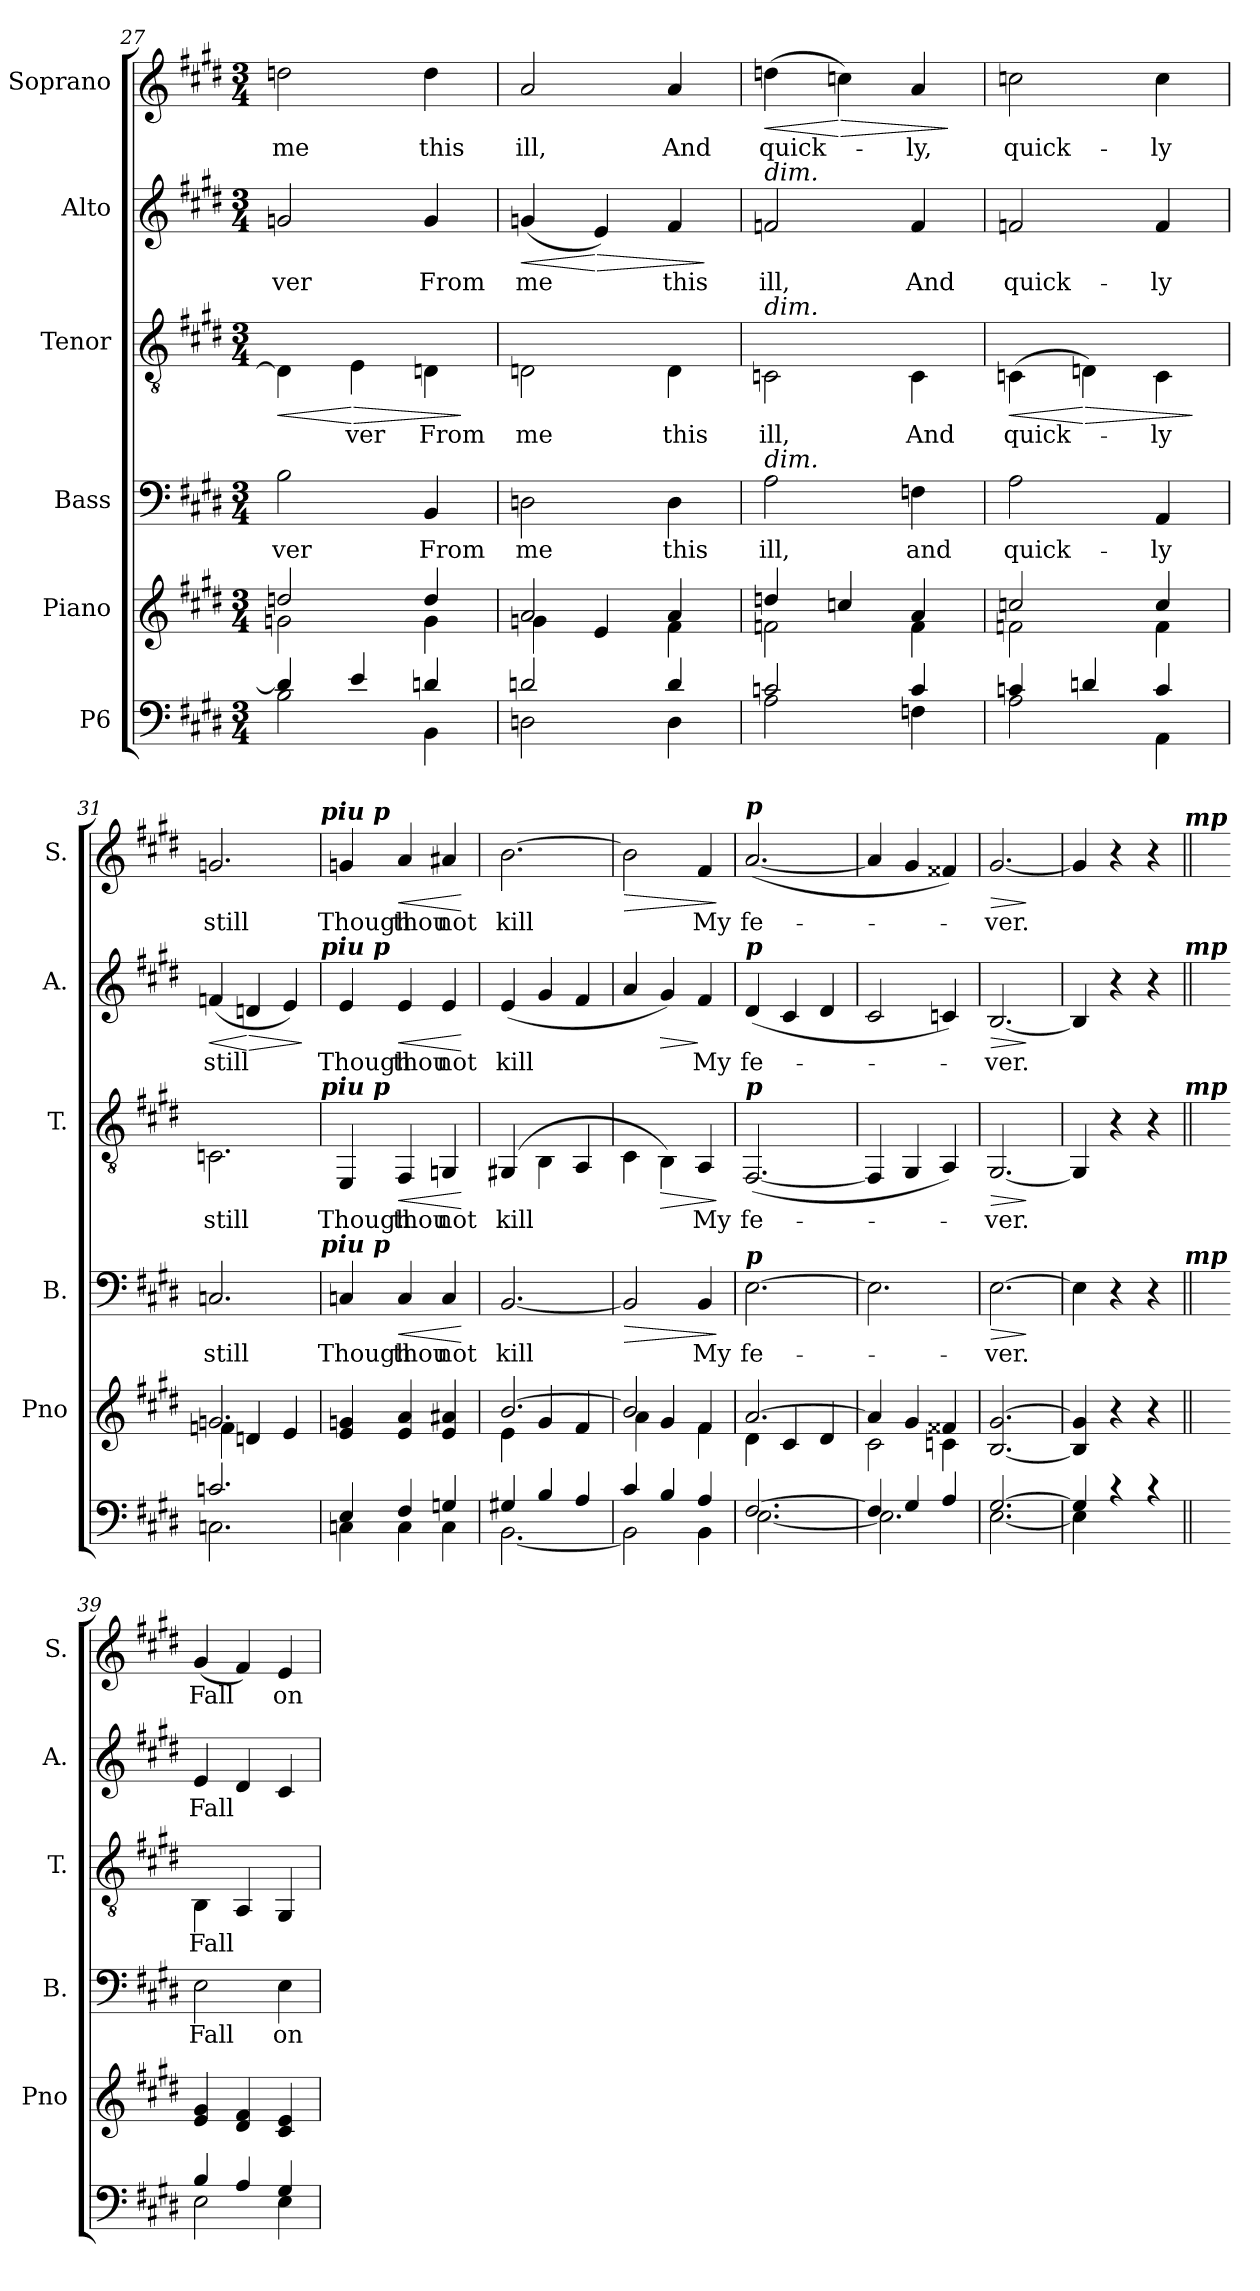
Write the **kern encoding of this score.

**kern	**kern	**kern	**text	**dynam	**kern	**text	**dynam	**kern	**text	**dynam	**kern	**text	**dynam
*part6	*part5	*part4	*part4	*part4	*part3	*part3	*part3	*part2	*part2	*part2	*part1	*part1	*part1
*staff6	*staff5	*staff4	*staff4	*staff4	*staff3	*staff3	*staff3	*staff2	*staff2	*staff2	*staff1	*staff1	*staff1
*I"P6	*I"Piano	*I"Bass	*	*	*I"Tenor	*	*	*I"Alto	*	*	*I"Soprano	*	*
*	*I'Pno	*I'B.	*	*	*I'T.	*	*	*I'A.	*	*	*I'S.	*	*
*clefF4	*clefG2	*clefF4	*	*	*clefGv2	*	*	*clefG2	*	*	*clefG2	*	*
*k[f#c#g#d#]	*k[f#c#g#d#]	*k[f#c#g#d#]	*	*	*k[f#c#g#d#]	*	*	*k[f#c#g#d#]	*	*	*k[f#c#g#d#]	*	*
*E:	*E:	*E:	*	*	*E:	*	*	*E:	*	*	*E:	*	*
*M3/4	*M3/4	*M3/4	*	*	*M3/4	*	*	*M3/4	*	*	*M3/4	*	*
=27	=27	=27	=27	=27	=27	=27	=27	=27	=27	=27	=27	=27	=27
*^	*^	*	*	*	*	*	*	*	*	*	*	*	*
!	!	!	!	!	!LO:LY:b	!	!	!	!LO:HP:b	!	!LO:LY:b	!	!	!LO:LY:b	!
4d/]	2B\	2ddn/	2gn\	2B\	-ver	.	4D\]	.	<	2gn/	-ver	.	2ddn\	me	.
!	!	!	!	!	!	!	!	!LO:LY:b	!LO:HP:n=1:b	!	!	!	!	!	!
4e/	.	.	.	.	.	.	4E\	-ver	[ >	.	.	.	.	.	.
!	!	!	!	!	!LO:LY:b	!	!	!LO:LY:b	!	!	!LO:LY:b	!	!	!LO:LY:b	!
4dn/	4BB\	4dd/	4g\	4BB/	From	.	4Dn\	From	.	4g/	From	.	4dd\	this	.
*v	*v	*	*	*	*	*	*	*	*	*	*	*	*	*	*
*	*v	*v	*	*	*	*	*	*	*	*	*	*	*	*
.	.	.	.	.	.	.	]	.	.	.	.	.	.
=28	=28	=28	=28	=28	=28	=28	=28	=28	=28	=28	=28	=28	=28
*^	*^	*	*	*	*	*	*	*	*	*	*	*	*
!	!	!	!	!	!LO:LY:b	!	!	!LO:LY:b	!	!	!LO:LY:b	!LO:HP:b	!	!LO:LY:b	!
2dn/	2Dn\	2a/	4gn\	2Dn\	me	.	2Dn\	me	.	(<4gn/	me	<	2a/	ill,	.
!	!	!	!	!	!	!	!	!	!	!	!	!LO:HP:n=1:b	!	!	!
.	.	.	4e/	.	.	.	.	.	.	4e/)	.	[ >	.	.	.
!	!	!	!	!	!LO:LY:b	!	!	!LO:LY:b	!	!	!LO:LY:b	!	!	!LO:LY:b	!
4d/	4D\	4a/	4f#\	4D\	this	.	4D\	this	.	4f#/	this	.	4a/	And	.
*v	*v	*	*	*	*	*	*	*	*	*	*	*	*	*	*
*	*v	*v	*	*	*	*	*	*	*	*	*	*	*	*
.	.	.	.	.	.	.	.	.	.	]	.	.	.
=29	=29	=29	=29	=29	=29	=29	=29	=29	=29	=29	=29	=29	=29
*^	*^	*	*	*	*	*	*	*	*	*	*	*	*
!	!	!	!	!	!	!	!	!	!	!LO:TX:a:i:t=dim.	!	!	!	!	!
!	!	!	!	!	!	!	!LO:TX:a:i:t=dim.	!	!	!	!	!	!	!	!
!	!	!	!	!LO:TX:a:i:t=dim.	!	!	!	!	!	!	!	!	!	!	!
!	!	!	!	!	!LO:LY:b	!	!	!LO:LY:b	!	!	!LO:LY:b	!	!	!LO:LY:b	!LO:HP:b
2cn/	2A\	4ddn/	2fn\	2A\	ill,	.	2Cn\	ill,	.	2fn/	ill,	.	(>4ddn\	quick-	<
!	!	!	!	!	!	!	!	!	!	!	!	!	!	!	!LO:HP:n=1:b
.	.	4ccn/	.	.	.	.	.	.	.	.	.	.	4ccn\)	.	[ >
!	!	!	!	!	!LO:LY:b	!	!	!LO:LY:b	!	!	!LO:LY:b	!	!	!LO:LY:b	!
4c/	4Fn\	4a/	4f\	4Fn\	and	.	4C\	And	.	4f/	And	.	4a/	-ly,	.
*v	*v	*	*	*	*	*	*	*	*	*	*	*	*	*	*
*	*v	*v	*	*	*	*	*	*	*	*	*	*	*	*
.	.	.	.	.	.	.	.	.	.	.	.	.	]
!!LO:PB:g=z
=30	=30	=30	=30	=30	=30	=30	=30	=30	=30	=30	=30	=30	=30
*^	*^	*	*	*	*	*	*	*	*	*	*	*	*
!	!	!	!	!	!LO:LY:b	!	!	!LO:LY:b	!LO:HP:b	!	!LO:LY:b	!	!	!LO:LY:b	!
4cn/	2A\	2ccn/	2fn\	2A\	quick-	.	(>4Cn\	quick-	<	2fn/	quick-	.	2ccn\	quick-	.
!	!	!	!	!	!	!	!	!	!LO:HP:n=1:b	!	!	!	!	!	!
4dn/	.	.	.	.	.	.	4Dn\)	.	[ >	.	.	.	.	.	.
!	!	!	!	!	!LO:LY:b	!	!	!LO:LY:b	!	!	!LO:LY:b	!	!	!LO:LY:b	!
4c/	4AA\	4cc/	4f\	4AA/	-ly	.	4C\	-ly	.	4f/	-ly	.	4cc\	-ly	.
*v	*v	*	*	*	*	*	*	*	*	*	*	*	*	*	*
*	*v	*v	*	*	*	*	*	*	*	*	*	*	*	*
.	.	.	.	.	.	.	]	.	.	.	.	.	.
=31	=31	=31	=31	=31	=31	=31	=31	=31	=31	=31	=31	=31	=31
*^	*^	*	*	*	*	*	*	*	*	*	*	*	*
!	!	!	!	!	!LO:LY:b	!	!	!LO:LY:b	!	!	!LO:LY:b	!LO:HP:b	!	!LO:LY:b	!
2.cn/	2.Cn\	2.gn/	4fn\	2.Cn/	still	.	2.Cn\	still	.	(<4fn/	still	<	2.gn/	still	.
!	!	!	!	!	!	!	!	!	!	!	!	!LO:HP:n=1:b	!	!	!
.	.	.	4dn/	.	.	.	.	.	.	4dn/	.	[ >	.	.	.
.	.	.	4e/	.	.	.	.	.	.	4e/)	.	.	.	.	.
*v	*v	*	*	*	*	*	*	*	*	*	*	*	*	*	*
*	*v	*v	*	*	*	*	*	*	*	*	*	*	*	*
.	.	.	.	.	.	.	.	.	.	]	.	.	.
!	!	!	!	!	!	!	!	!	!	!	!LO:TX:a:Bi:t=piu p	!	!
!	!	!	!	!	!	!	!	!LO:TX:a:Bi:t=piu p	!	!	!	!	!
!	!	!	!	!	!LO:TX:a:Bi:t=piu p	!	!	!	!	!	!	!	!
!	!	!LO:TX:a:Bi:t=piu p	!	!	!	!	!	!	!	!	!	!	!
=32	=32	=32	=32	=32	=32	=32	=32	=32	=32	=32	=32	=32	=32
*^	*	*	*	*	*	*	*	*	*	*	*	*	*
!	!	!	!	!LO:LY:b	!	!	!LO:LY:b	!	!	!LO:LY:b	!	!	!LO:LY:b	!
4E/	4Cn\	4e/ 4gn/	4Cn/	Though	.	4EE/	Though	.	4e/	Though	.	4gn/	Though	.
!	!	!	!	!LO:LY:b	!LO:HP:b	!	!LO:LY:b	!LO:HP:b	!	!LO:LY:b	!LO:HP:b	!	!LO:LY:b	!LO:HP:b
4F#/	4C\	4e/ 4a/	4C/	thou	<	4FF#/	thou	<	4e/	thou	<	4a/	thou	<
!	!	!	!	!LO:LY:b	!	!	!LO:LY:b	!	!	!LO:LY:b	!	!	!LO:LY:b	!
4Gn/	4C\	4e/ 4a#X/	4C/	not	.	4GGn/	not	.	4e/	not	.	4a#X/	not	.
*v	*v	*	*	*	*	*	*	*	*	*	*	*	*	*
.	.	.	.	[	.	.	[	.	.	[	.	.	[
=33	=33	=33	=33	=33	=33	=33	=33	=33	=33	=33	=33	=33	=33
*^	*^	*	*	*	*	*	*	*	*	*	*	*	*
!	!	!	!	!	!LO:LY:b	!	!	!LO:LY:b	!	!	!LO:LY:b	!	!	!LO:LY:b	!
4G#X/	[<2.BB\	[>2.b/	4e\	[<2.BB/	kill	.	(<4GG#X/	kill	.	(<4e/	kill	.	[>2.b\	kill	.
4B/	.	.	4g#/	.	.	.	4BB\	.	.	4g#/	.	.	.	.	.
4A/	.	.	4f#/	.	.	.	4AA/	.	.	4f#/	.	.	.	.	.
=34	=34	=34	=34	=34	=34	=34	=34	=34	=34	=34	=34	=34	=34	=34	=34
!	!	!	!	!	!	!LO:HP:b	!	!	!	!	!	!	!	!	!LO:HP:b
4c#/	2BB\]	2b/]	4a\	2BB/]	.	>	4C#\	.	.	4a/	.	.	2b\]	.	>
!	!	!	!	!	!	!	!	!	!LO:HP:b	!	!	!LO:HP:b	!	!	!
4B/	.	.	4g#/	.	.	.	4BB\)	.	>	4g#/)	.	>	.	.	.
!	!	!	!	!	!LO:LY:b	!	!	!LO:LY:b	!	!	!LO:LY:b	!	!	!LO:LY:b	!
4A/	4BB\	4f#/	4f#\	4BB/	My	.	4AA/	My	.	4f#/	My	]	4f#/	My	.
*v	*v	*	*	*	*	*	*	*	*	*	*	*	*	*	*
*	*v	*v	*	*	*	*	*	*	*	*	*	*	*	*
.	.	.	.	]	.	.	]	.	.	.	.	.	]
!!LO:LB:g=z
=35	=35	=35	=35	=35	=35	=35	=35	=35	=35	=35	=35	=35	=35
*^	*^	*	*	*	*	*	*	*	*	*	*	*	*
!	!	!	!	!	!	!	!	!	!	!	!	!	!LO:TX:a:Bi:t=p	!	!
!	!	!	!	!	!	!	!	!	!	!LO:TX:a:Bi:t=p	!	!	!	!	!
!	!	!	!	!	!	!	!LO:TX:a:Bi:t=p	!	!	!	!	!	!	!	!
!	!	!	!	!LO:TX:a:Bi:t=p	!	!	!	!	!	!	!	!	!	!	!
!	!	!	!	!	!LO:LY:b	!	!	!LO:LY:b	!	!	!LO:LY:b	!	!	!LO:LY:b	!
[>2.F#/	[<2.E\	[>2.a/	4d#\	[>2.E\	fe-	.	(<[<2.FF#/	fe-	.	(<4d#/	fe-	.	(<[<2.a/	fe-	.
.	.	.	4c#/	.	.	.	.	.	.	4c#/	.	.	.	.	.
.	.	.	4d#/	.	.	.	.	.	.	4d#/	.	.	.	.	.
=36	=36	=36	=36	=36	=36	=36	=36	=36	=36	=36	=36	=36	=36	=36	=36
4F#/]	2.E\]	4a/]	2c#\	2.E\]	.	.	4FF#/]	.	.	2c#/	.	.	4a/]	.	.
4G#/	.	4g#/	.	.	.	.	4GG#/	.	.	.	.	.	4g#/	.	.
4A/	.	4f##X/	4cn\	.	.	.	4AA/)	.	.	4cn/)	.	.	4f##X/)	.	.
=37	=37	=37	=37	=37	=37	=37	=37	=37	=37	=37	=37	=37	=37	=37	=37
!	!	!	!	!	!LO:LY:b	!LO:HP:b	!	!LO:LY:b	!LO:HP:b	!	!LO:LY:b	!LO:HP:b	!	!LO:LY:b	!LO:HP:b
*	*	*v	*v	*	*	*	*	*	*	*	*	*	*	*	*
[>2.G#/	[<2.E\	[<2.B/ [>2.g#/	[>2.E\	-ver.	>	[<2.GG#/	-ver.	>	[<2.B/	-ver.	>	[<2.g#/	-ver.	>
*v	*v	*	*	*	*	*	*	*	*	*	*	*	*	*
.	.	.	.	]	.	.	]	.	.	]	.	.	]
=38	=38	=38	=38	=38	=38	=38	=38	=38	=38	=38	=38	=38	=38
*^	*	*	*	*	*	*	*	*	*	*	*	*	*
4G#/]	4E\]	4B/] 4g#/]	4E\]	.	.	4GG#/]	.	.	4B/]	.	.	4g#/]	.	.
4rc	2ryy	4r	4r	.	.	4r	.	.	4r	.	.	4r	.	.
4rc	.	4r	4r	.	.	4r	.	.	4r	.	.	4r	.	.
!	!	!	!	!	!	!	!	!	!	!	!	!LO:TX:a:Bi:t=mp	!	!
!	!	!	!	!	!	!	!	!	!LO:TX:a:Bi:t=mp	!	!	!	!	!
!	!	!	!	!	!	!LO:TX:a:Bi:t=mp	!	!	!	!	!	!	!	!
!	!	!	!LO:TX:a:Bi:t=mp	!	!	!	!	!	!	!	!	!	!	!
=39||	=39||	=39||	=39||	=39||	=39||	=39||	=39||	=39||	=39||	=39||	=39||	=39||	=39||	=39||
!	!	!	!	!LO:LY:b	!	!	!LO:LY:b	!	!	!LO:LY:b	!	!	!LO:LY:b	!
4B/	2E\	4e/ 4g#/	2E\	Fall	.	4BB\	Fall	.	4e/	Fall	.	(<4g#/	Fall	.
4A/	.	4d#/ 4f#/	.	.	.	4AA/	.	.	4d#/	.	.	4f#/)	.	.
!	!	!	!	!LO:LY:b	!	!	!	!	!	!	!	!	!LO:LY:b	!
4G#/	4E\	4c#/ 4e/	4E\	on	.	4GG#/	.	.	4c#/	.	.	4e/	on	.
*v	*v	*	*	*	*	*	*	*	*	*	*	*	*	*
=	=	=	=	=	=	=	=	=	=	=	=	=	=
*-	*-	*-	*-	*-	*-	*-	*-	*-	*-	*-	*-	*-	*-
